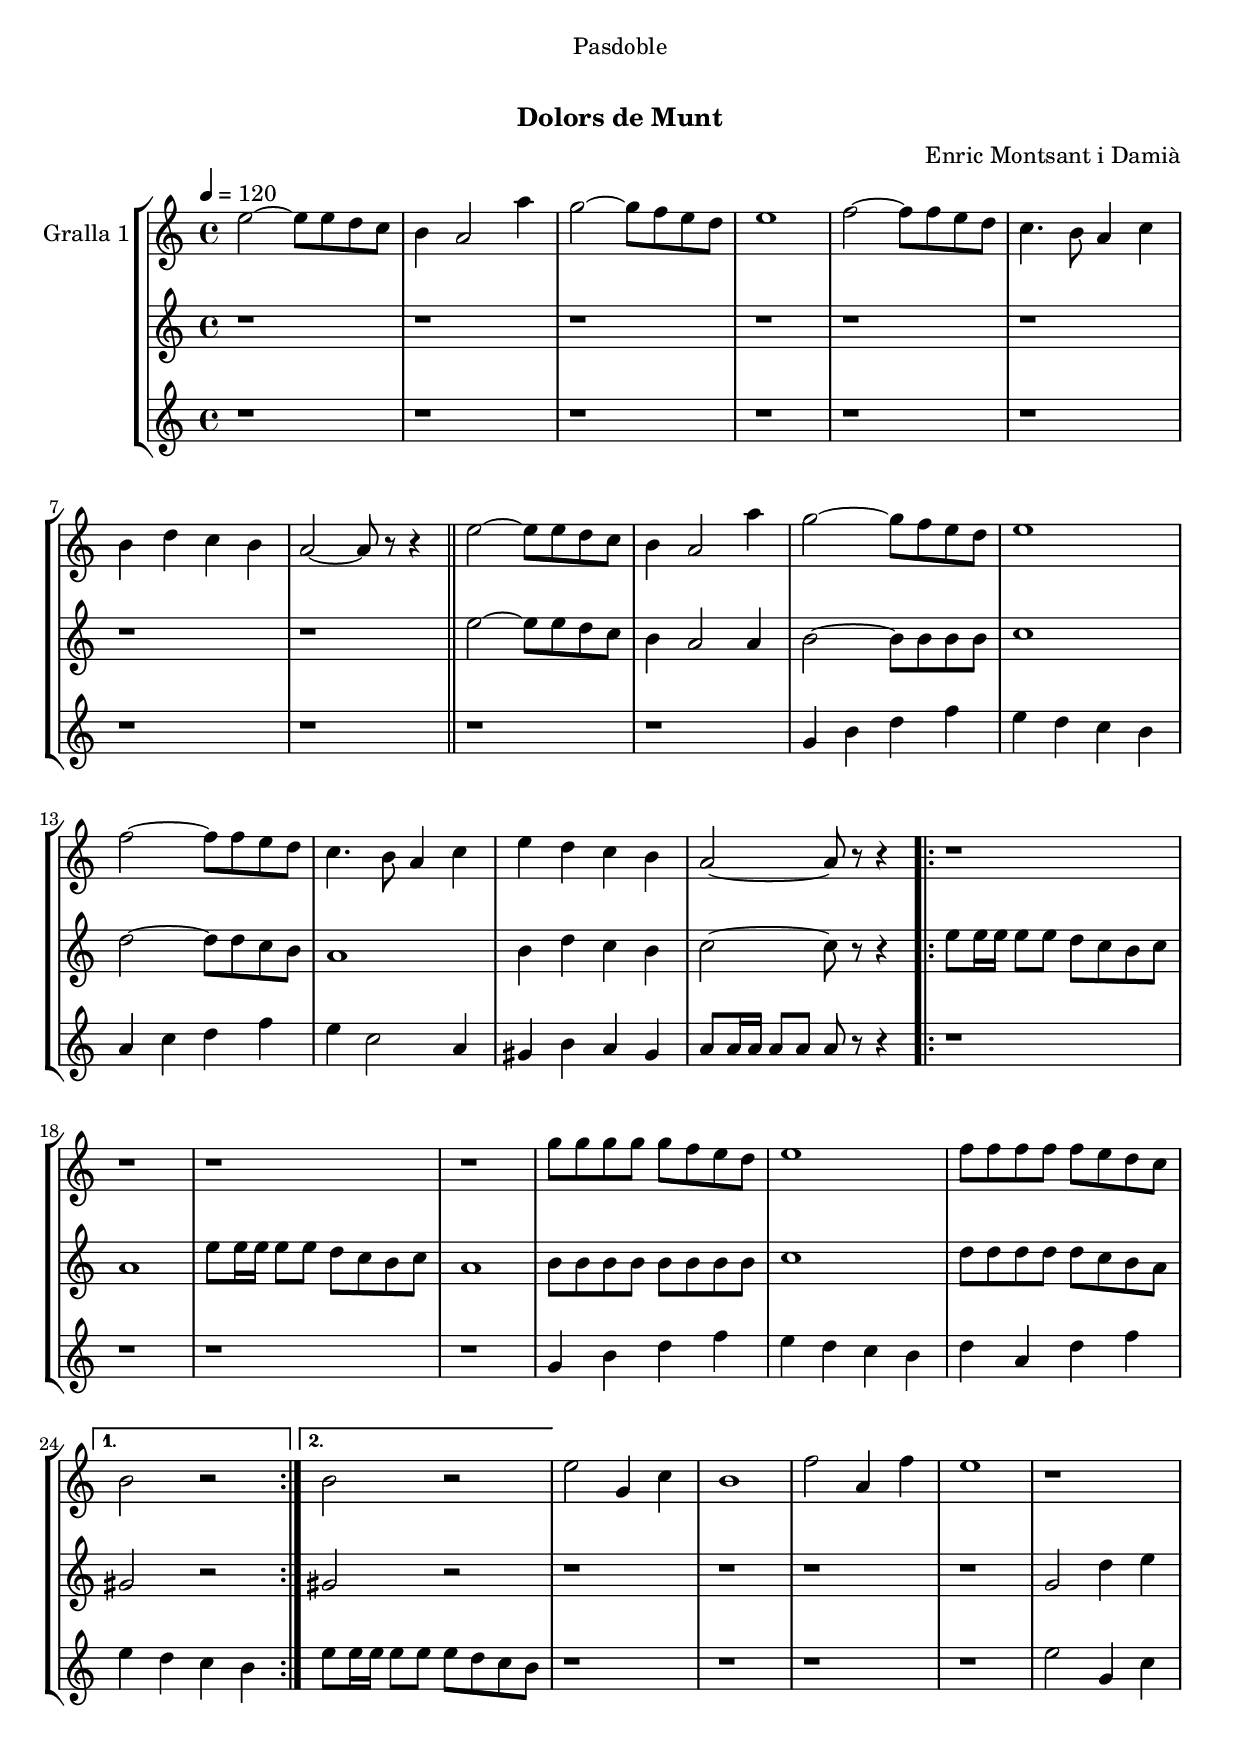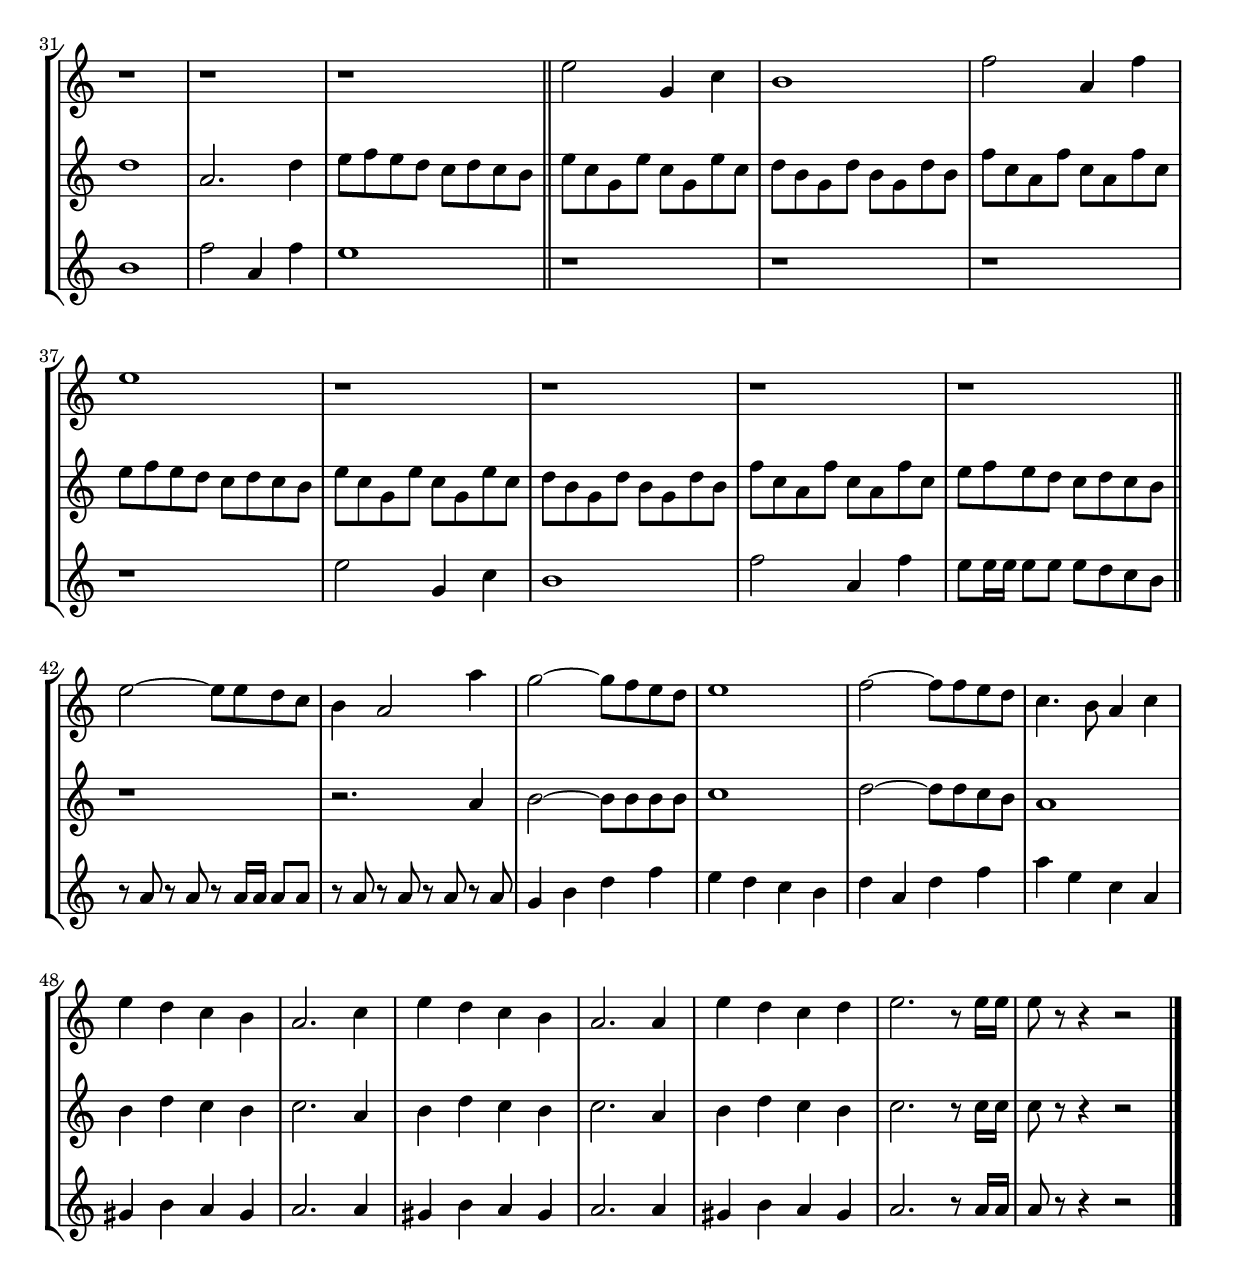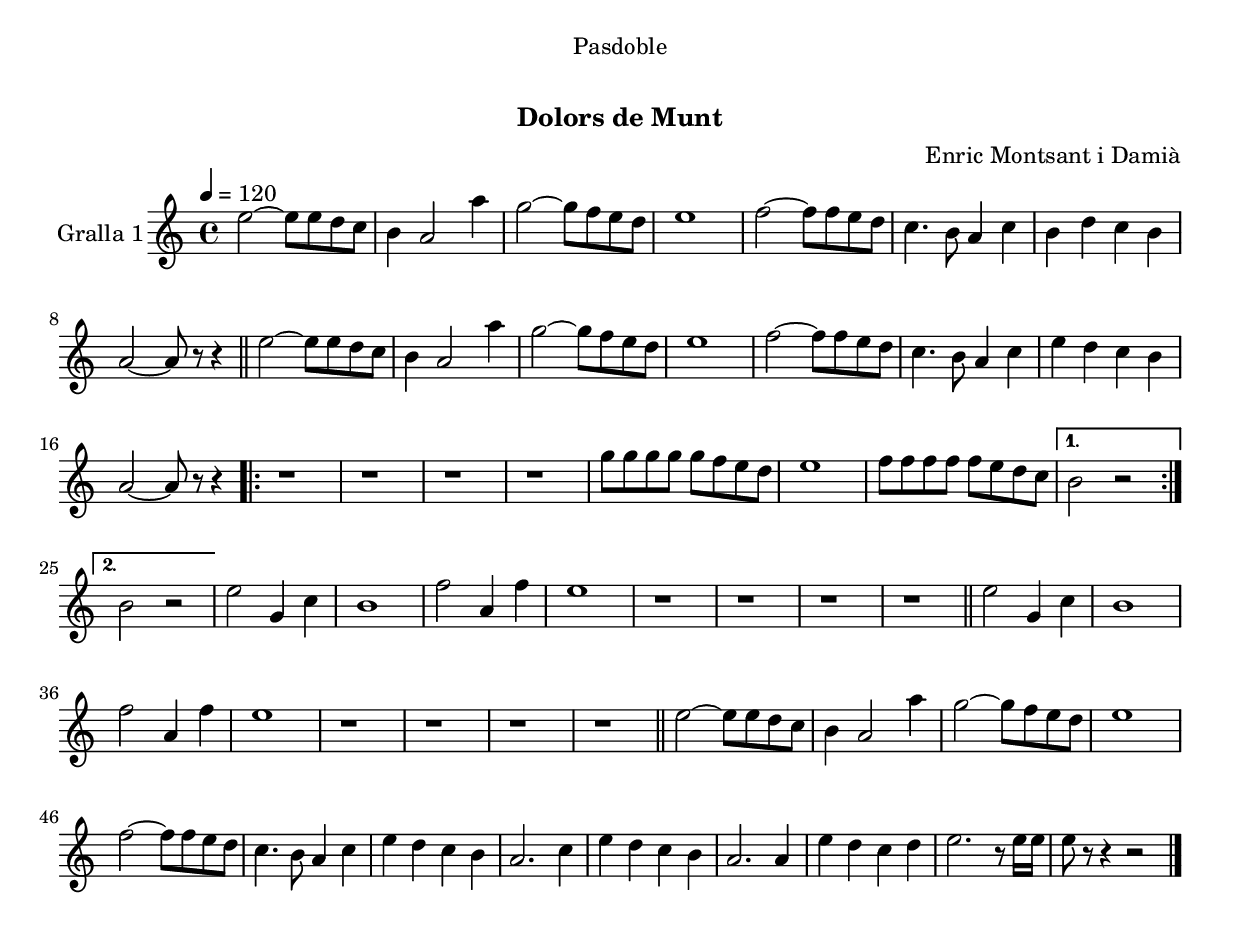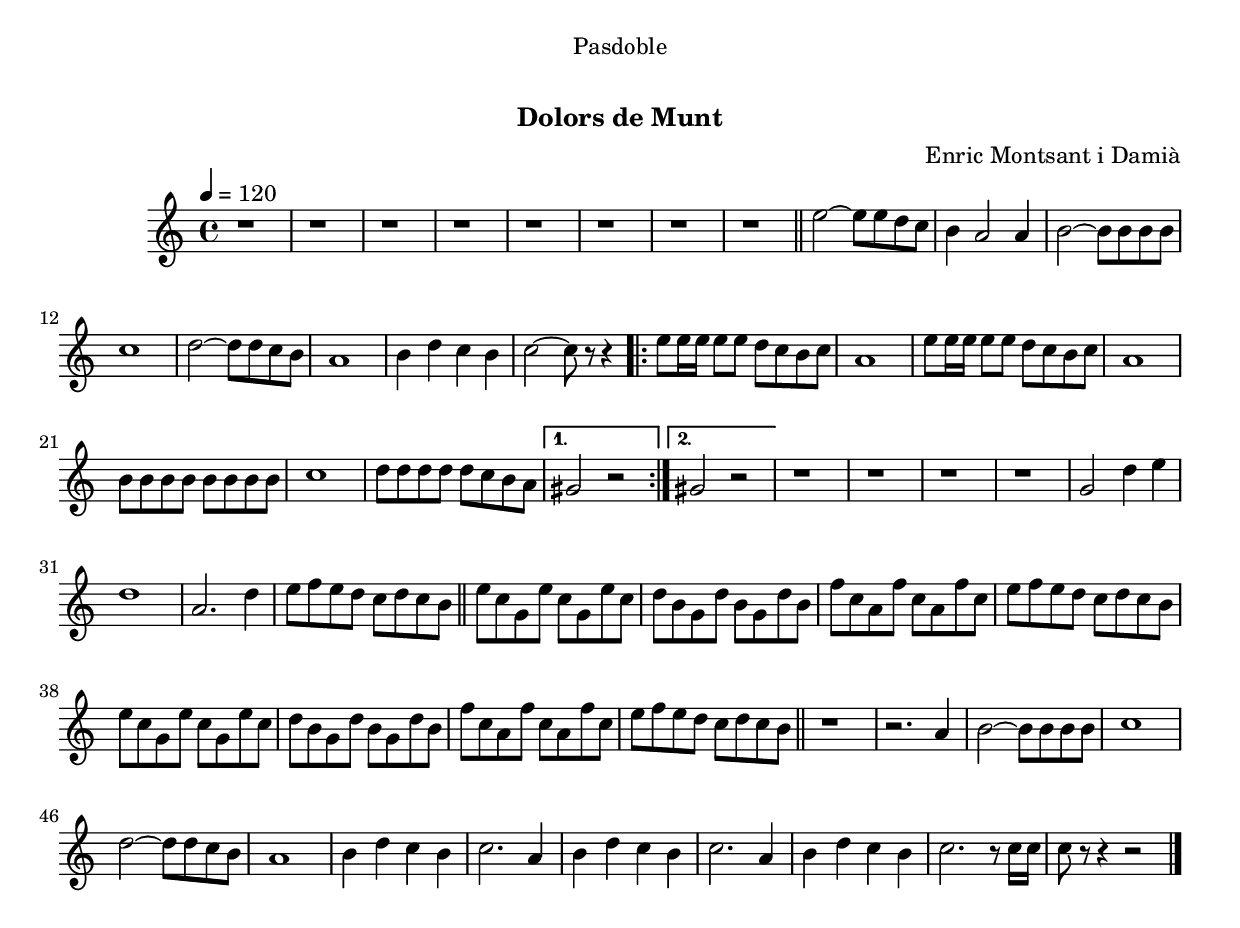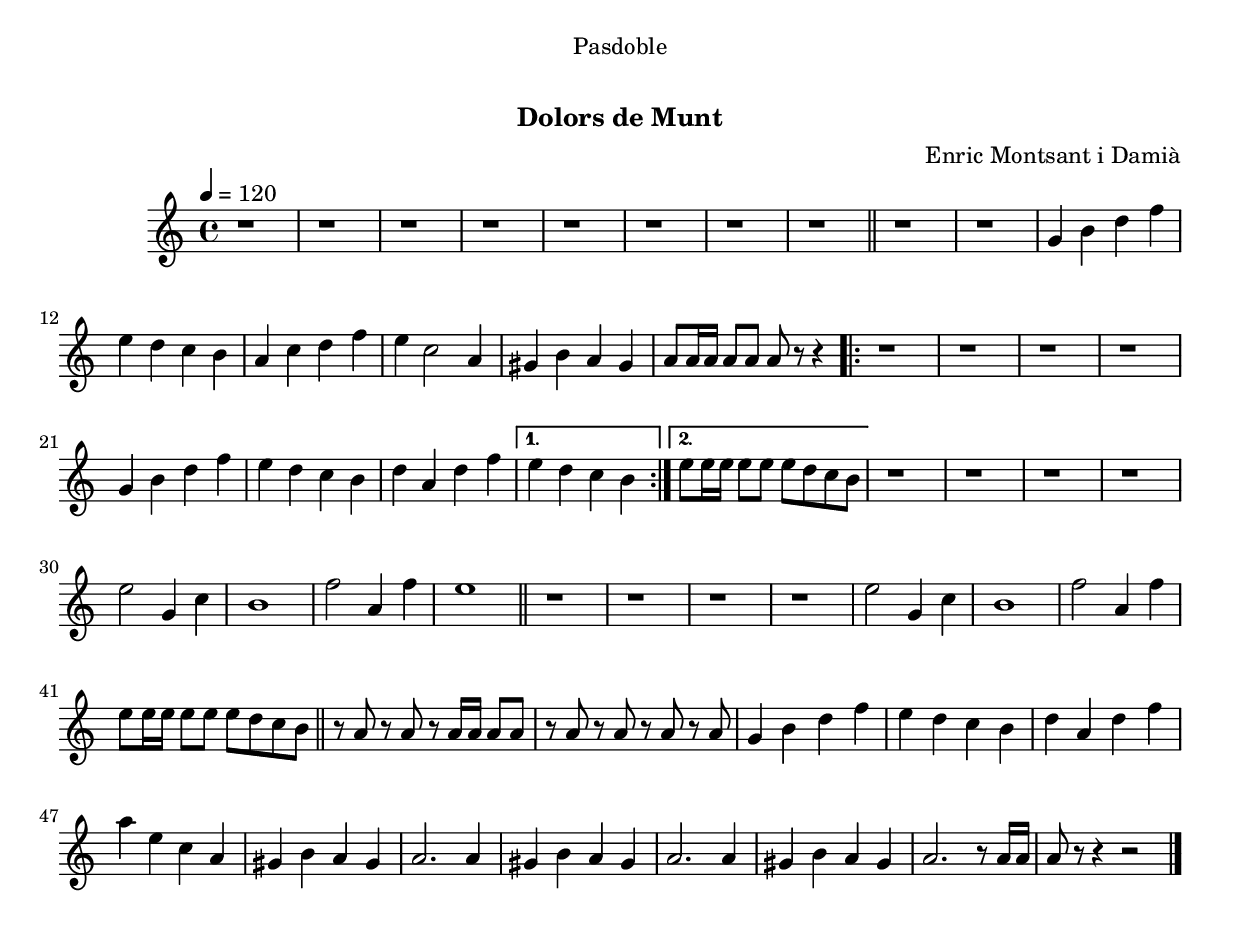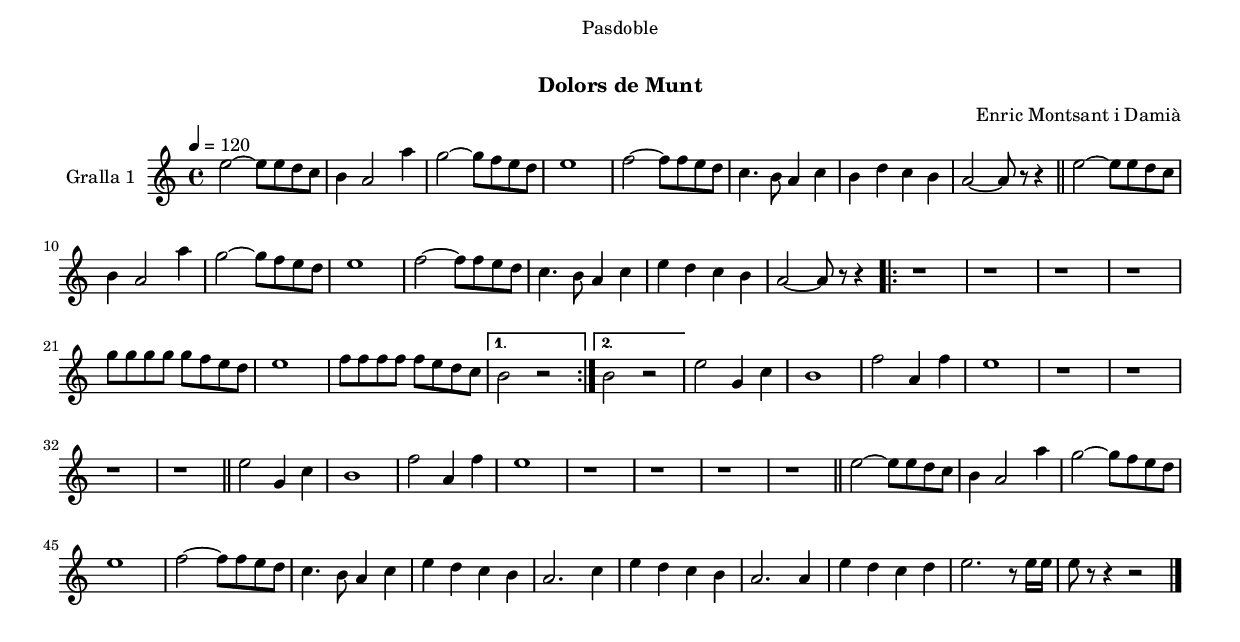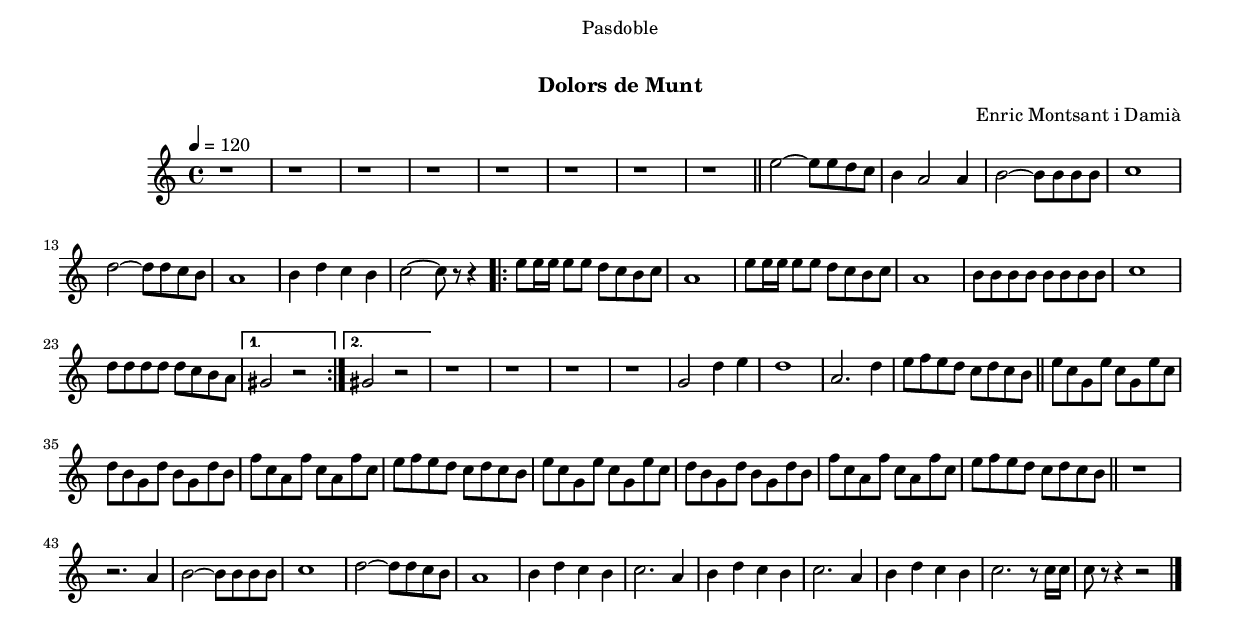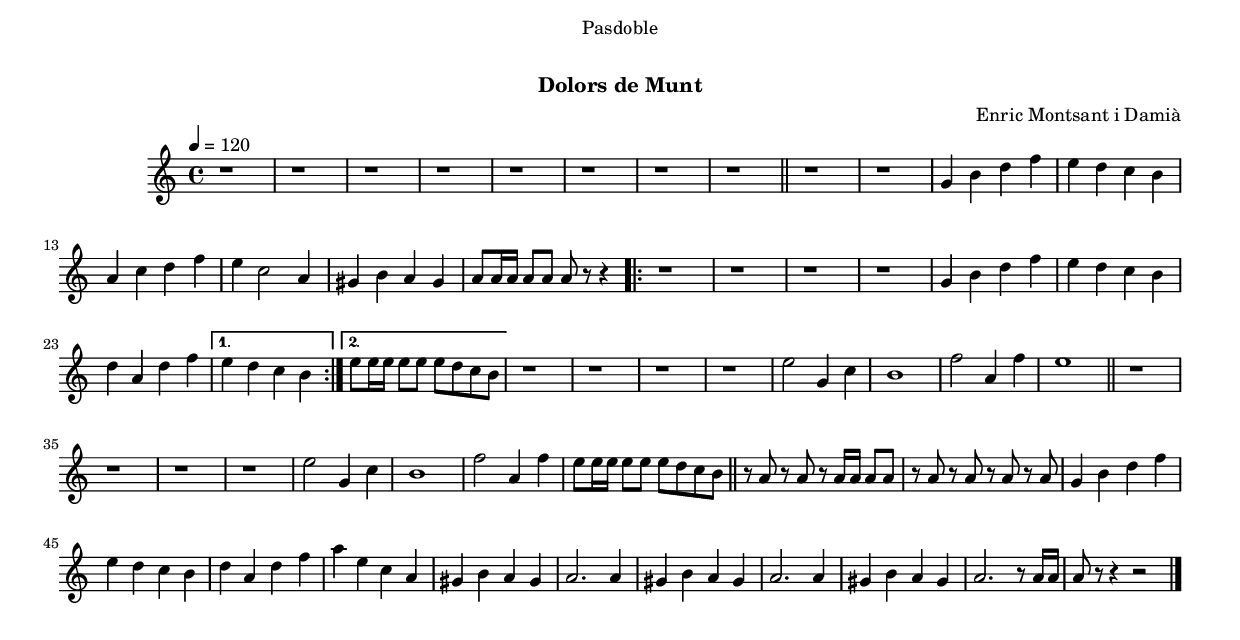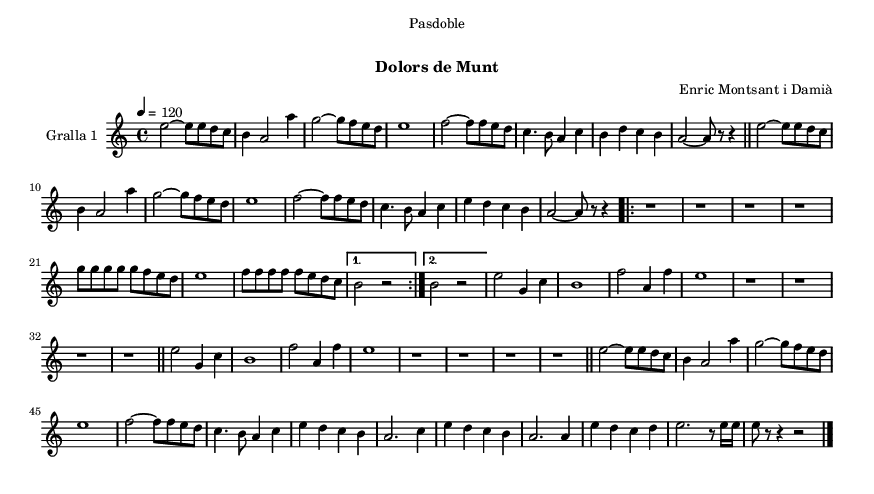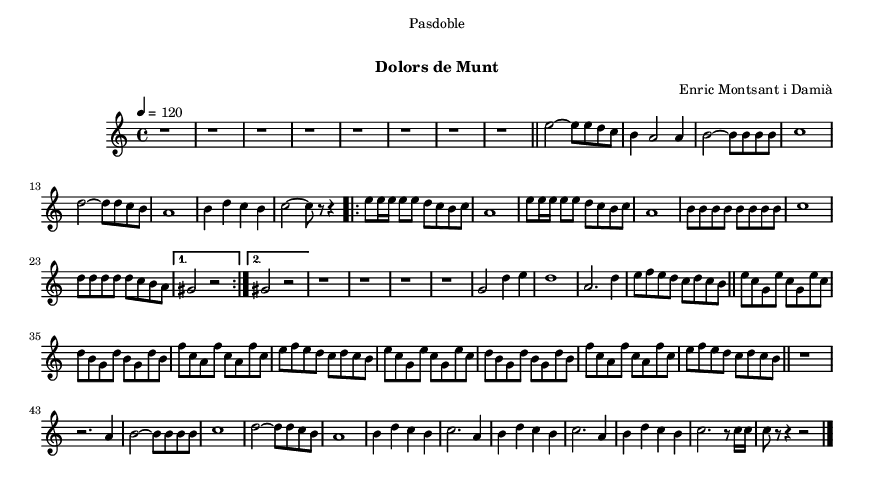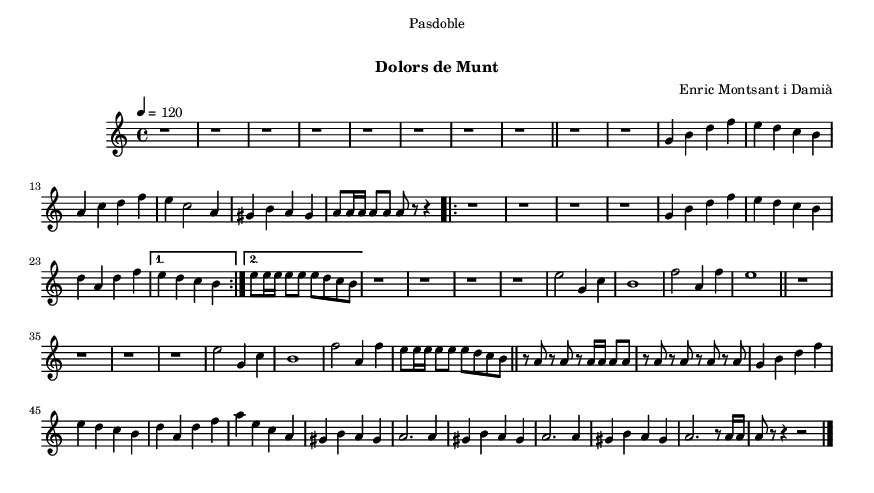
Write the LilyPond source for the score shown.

\version "2.16.0"

\header {
  dedication="Pasdoble"
  title="   "
  subtitle="Dolors de Munt"
  subsubtitle=""
  poet=""
  meter=""
  piece=""
  composer="Enric Montsant i Damià"
  arranger=""
  opus=""
  instrument=""
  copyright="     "
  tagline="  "
}

liniaroAa =
\relative e''
{
  \tempo 4=120
  \clef treble
  \key c \major
  \time 4/4
  e2 ~ e8 e d c  |
  b4 a2 a'4  |
  g2 ~ g8 f e d  |
  e1  |
  %05
  f2 ~ f8 f e d  |
  c4. b8 a4 c  |
  b4 d c b  |
  a2 ~ a8 r r4  \bar "||"
  e'2 ~ e8 e d c  |
  %10
  b4 a2 a'4  |
  g2 ~ g8 f e d  |
  e1  |
  f2 ~ f8 f e d  |
  c4. b8 a4 c  |
  %15
  e4 d c b  |
  a2 ~ a8 r r4  |
  \repeat volta 2 { r1  |
  r1  |
  r1  |
  %20
  r1  |
  g'8 g g g g f e d  |
  e1  |
  f8 f f f f e d c }
  \alternative { { b2 r }
  %25
  { b2 r } }
  e2 g,4 c  |
  b1  |
  f'2 a,4 f'  |
  e1  |
  %30
  r1  |
  r1  |
  r1  |
  r1  \bar "||"
  e2 g,4 c  |
  %35
  b1  |
  f'2 a,4 f'  |
  e1  |
  r1  |
  r1  |
  %40
  r1  |
  r1  \bar "||"
  e2 ~ e8 e d c  |
  b4 a2 a'4  |
  g2 ~ g8 f e d  |
  %45
  e1  |
  f2 ~ f8 f e d  |
  c4. b8 a4 c  |
  e4 d c b  |
  a2. c4  |
  %50
  e4 d c b  |
  a2. a4  |
  e'4 d c d  |
  e2. r8 e16 e  |
  e8 r r4 r2  \bar "|."
}

liniaroAb =
\relative e''
{
  \tempo 4=120
  \clef treble
  \key c \major
  \time 4/4
  r1  |
  r1  |
  r1  |
  r1  |
  %05
  r1  |
  r1  |
  r1  |
  r1  \bar "||"
  e2 ~ e8 e d c  |
  %10
  b4 a2 a4  |
  b2 ~ b8 b b b  |
  c1  |
  d2 ~ d8 d c b  |
  a1  |
  %15
  b4 d c b  |
  c2 ~ c8 r r4  |
  \repeat volta 2 { e8 e16 e e8 e d c b c  |
  a1  |
  e'8 e16 e e8 e d c b c  |
  %20
  a1  |
  b8 b b b b b b b  |
  c1  |
  d8 d d d d c b a }
  \alternative { { gis2 r }
  %25
  { gis2 r } }
  r1  |
  r1  |
  r1  |
  r1  |
  %30
  g2 d'4 e  |
  d1  |
  a2. d4  |
  e8 f e d c d c b  \bar "||"
  e8 c g e' c g e' c  |
  %35
  d8 b g d' b g d' b  |
  f'8 c a f' c a f' c  |
  e8 f e d c d c b  |
  e8 c g e' c g e' c  |
  d8 b g d' b g d' b  |
  %40
  f'8 c a f' c a f' c  |
  e8 f e d c d c b  \bar "||"
  r1  |
  r2. a4  |
  b2 ~ b8 b b b  |
  %45
  c1  |
  d2 ~ d8 d c b  |
  a1  |
  b4 d c b  |
  c2. a4  |
  %50
  b4 d c b  |
  c2. a4  |
  b4 d c b  |
  c2. r8 c16 c  |
  c8 r r4 r2  \bar "|."
}

liniaroAc =
\relative g'
{
  \tempo 4=120
  \clef treble
  \key c \major
  \time 4/4
  r1  |
  r1  |
  r1  |
  r1  |
  %05
  r1  |
  r1  |
  r1  |
  r1  \bar "||"
  r1  |
  %10
  r1  |
  g4 b d f  |
  e4 d c b  |
  a4 c d f  |
  e4 c2 a4  |
  %15
  gis4 b a gis  |
  a8 a16 a a8 a a r r4  |
  \repeat volta 2 { r1  |
  r1  |
  r1  |
  %20
  r1  |
  g4 b d f  |
  e4 d c b  |
  d4 a d f }
  \alternative { { e4 d c b }
  %25
  { e8 e16 e e8 e e d c b } }
  r1  |
  r1  |
  r1  |
  r1  |
  %30
  e2 g,4 c  |
  b1  |
  f'2 a,4 f'  |
  e1  \bar "||"
  r1  |
  %35
  r1  |
  r1  |
  r1  |
  e2 g,4 c  |
  b1  |
  %40
  f'2 a,4 f'  |
  e8 e16 e e8 e e d c b  \bar "||"
  r8 a r a r a16 a a8 a  |
  r8 a r a r a r a  |
  g4 b d f  |
  %45
  e4 d c b  |
  d4 a d f  |
  a4 e c a  |
  gis4 b a gis  |
  a2. a4  |
  %50
  gis4 b a gis  |
  a2. a4  |
  gis4 b a gis  |
  a2. r8 a16 a  |
  a8 r r4 r2  \bar "|."
}

\book {

\paper {
  print-page-number = false
  #(set-paper-size "a4")
  #(layout-set-staff-size 20)
}

\bookpart {
  \score {
    \new StaffGroup {
      \override Score.RehearsalMark #'self-alignment-X = #LEFT
      <<
        \new Staff \with {instrumentName = #"Gralla 1" } \liniaroAa
        \new Staff \with {instrumentName = #"" } \liniaroAb
        \new Staff \with {instrumentName = #"" } \liniaroAc
      >>
    }
    \layout {}
  }\score { \unfoldRepeats
    \new StaffGroup {
      \override Score.RehearsalMark #'self-alignment-X = #LEFT
      <<
        \new Staff \with {instrumentName = #"Gralla 1" } \liniaroAa
        \new Staff \with {instrumentName = #"" } \liniaroAb
        \new Staff \with {instrumentName = #"" } \liniaroAc
      >>
    }
    \midi {}
  }
}

\bookpart {
  \header {}
  \score {
    \new StaffGroup {
      \override Score.RehearsalMark #'self-alignment-X = #LEFT
      <<
        \new Staff \with {instrumentName = #"Gralla 1" } \liniaroAa
      >>
    }
    \layout {}
  }\score { \unfoldRepeats
    \new StaffGroup {
      \override Score.RehearsalMark #'self-alignment-X = #LEFT
      <<
        \new Staff \with {instrumentName = #"Gralla 1" } \liniaroAa
      >>
    }
    \midi {}
  }
}

\bookpart {
  \header {}
  \score {
    \new StaffGroup {
      \override Score.RehearsalMark #'self-alignment-X = #LEFT
      <<
        \new Staff \with {instrumentName = #"" } \liniaroAb
      >>
    }
    \layout {}
  }\score { \unfoldRepeats
    \new StaffGroup {
      \override Score.RehearsalMark #'self-alignment-X = #LEFT
      <<
        \new Staff \with {instrumentName = #"" } \liniaroAb
      >>
    }
    \midi {}
  }
}

\bookpart {
  \header {}
  \score {
    \new StaffGroup {
      \override Score.RehearsalMark #'self-alignment-X = #LEFT
      <<
        \new Staff \with {instrumentName = #"" } \liniaroAc
      >>
    }
    \layout {}
  }\score { \unfoldRepeats
    \new StaffGroup {
      \override Score.RehearsalMark #'self-alignment-X = #LEFT
      <<
        \new Staff \with {instrumentName = #"" } \liniaroAc
      >>
    }
    \midi {}
  }
}

}

\book {

\paper {
  print-page-number = false
  #(set-paper-size "a5landscape")
  #(layout-set-staff-size 16)
  #(define output-suffix "a5")
}

\bookpart {
  \header {}
  \score {
    \new StaffGroup {
      \override Score.RehearsalMark #'self-alignment-X = #LEFT
      <<
        \new Staff \with {instrumentName = #"Gralla 1" } \liniaroAa
      >>
    }
    \layout {}
  }
}

\bookpart {
  \header {}
  \score {
    \new StaffGroup {
      \override Score.RehearsalMark #'self-alignment-X = #LEFT
      <<
        \new Staff \with {instrumentName = #"" } \liniaroAb
      >>
    }
    \layout {}
  }
}

\bookpart {
  \header {}
  \score {
    \new StaffGroup {
      \override Score.RehearsalMark #'self-alignment-X = #LEFT
      <<
        \new Staff \with {instrumentName = #"" } \liniaroAc
      >>
    }
    \layout {}
  }
}

}

\book {

\paper {
  print-page-number = false
  #(set-paper-size "a6landscape")
  #(layout-set-staff-size 12)
  #(define output-suffix "a6")
}

\bookpart {
  \header {}
  \score {
    \new StaffGroup {
      \override Score.RehearsalMark #'self-alignment-X = #LEFT
      <<
        \new Staff \with {instrumentName = #"Gralla 1" } \liniaroAa
      >>
    }
    \layout {}
  }
}

\bookpart {
  \header {}
  \score {
    \new StaffGroup {
      \override Score.RehearsalMark #'self-alignment-X = #LEFT
      <<
        \new Staff \with {instrumentName = #"" } \liniaroAb
      >>
    }
    \layout {}
  }
}

\bookpart {
  \header {}
  \score {
    \new StaffGroup {
      \override Score.RehearsalMark #'self-alignment-X = #LEFT
      <<
        \new Staff \with {instrumentName = #"" } \liniaroAc
      >>
    }
    \layout {}
  }
}

}

